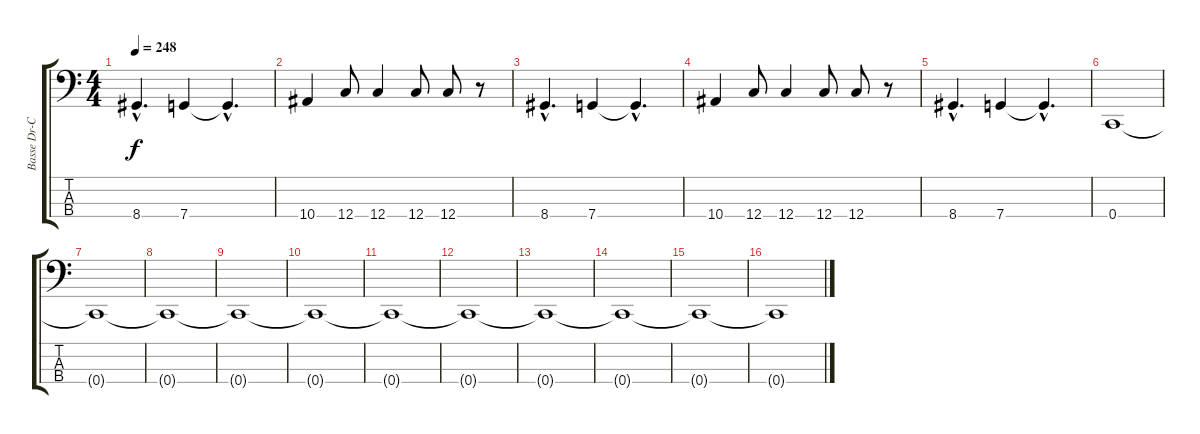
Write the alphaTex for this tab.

\track ("Basse Dr-C" "Basse Dr-C") {instrument electricbasspick}
\staff {score tabs}
\tuning (F2 C2 G1 C1) {hide}
\ts (4 4)
\tempo 248
\clef f4
\ks c
8.4{hac}.4{d dy f} 7.4.4 7.4{hac t}.4{d} |
10.4.4 12.4.8 12.4.4 12.4.8 12.4.8 r.8 |
8.4{hac}.4{d} 7.4.4 7.4{hac t}.4{d} |
10.4.4 12.4.8 12.4.4 12.4.8 12.4.8 r.8 |
8.4{hac}.4{d} 7.4.4 7.4{hac t}.4{d} |
0.4.1 |
0.4{t}.1 |
0.4{t}.1 |
0.4{t}.1 |
0.4{t}.1 |
0.4{t}.1 |
0.4{t}.1 |
0.4{t}.1 |
0.4{t}.1{volume 0} |
0.4{t}.1 |
0.4{t}.1
